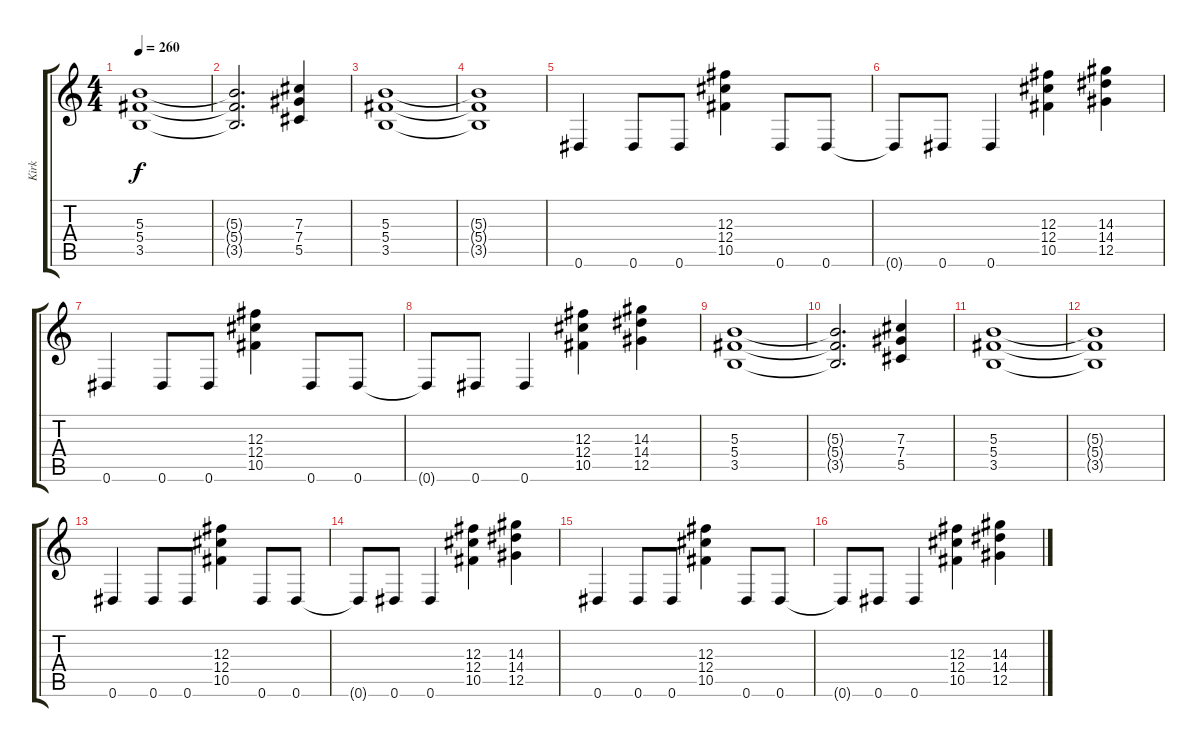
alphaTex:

\track ("Kirk" "Kirk") {instrument distortionguitar}
\staff {score tabs}
\tuning (Eb4 Bb3 Gb3 Db3 Ab2 Eb2) {hide}
\ts (4 4)
\tempo 260
\clef g2
\ks c
(5.3 5.4 3.5).1{dy f} |
(5.3{t} 5.4{t} 3.5{t}).2{d} (7.3 7.4 5.5).4 |
(5.3 5.4 3.5).1 |
(5.3{t} 5.4{t} 3.5{t}).1 |
0.6.4 0.6.8 0.6.8 (12.3 12.4 10.5).4 0.6.8 0.6.8 |
0.6{t}.8 0.6.8 0.6.4 (12.3 12.4 10.5).4 (14.3 14.4 12.5).4 |
0.6.4 0.6.8 0.6.8 (12.3 12.4 10.5).4 0.6.8 0.6.8 |
0.6{t}.8 0.6.8 0.6.4 (12.3 12.4 10.5).4 (14.3 14.4 12.5).4 |
(5.3 5.4 3.5).1 |
(5.3{t} 5.4{t} 3.5{t}).2{d} (7.3 7.4 5.5).4 |
(5.3 5.4 3.5).1 |
(5.3{t} 5.4{t} 3.5{t}).1 |
0.6.4 0.6.8 0.6.8 (12.3 12.4 10.5).4 0.6.8 0.6.8 |
0.6{t}.8 0.6.8 0.6.4 (12.3 12.4 10.5).4 (14.3 14.4 12.5).4 |
0.6.4 0.6.8 0.6.8 (12.3 12.4 10.5).4 0.6.8 0.6.8 |
0.6{t}.8 0.6.8 0.6.4 (12.3 12.4 10.5).4 (14.3 14.4 12.5).4
